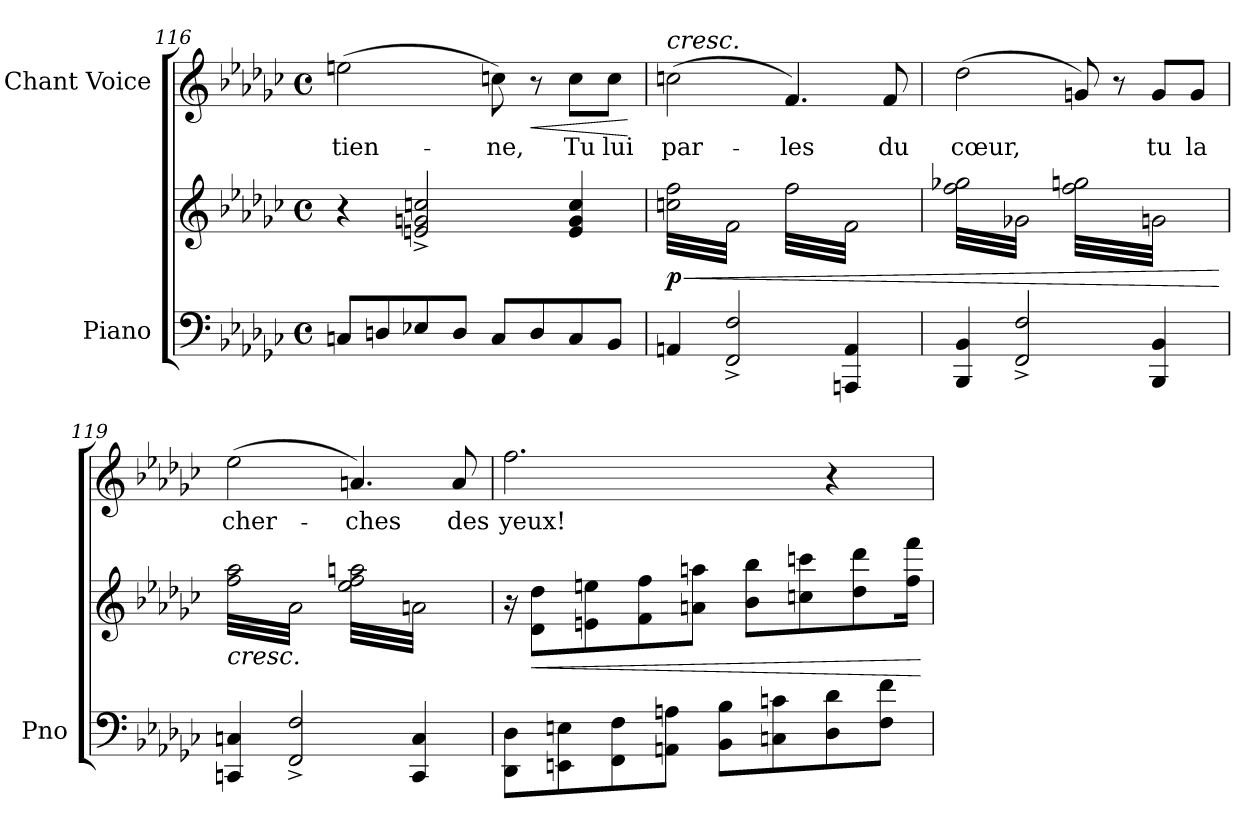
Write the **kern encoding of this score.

**kern	**kern	**dynam	**kern	**text	**dynam
*part2	*part2	*part2	*part1	*part1	*part1
*staff3	*staff2	*staff2/3	*staff1	*staff1	*staff1
*I"Piano	*	*	*I"Chant Voice	*	*
*I'Pno	*	*	*	*	*
*clefF4	*clefG2	*	*clefG2	*	*
*k[b-e-a-d-g-c-]	*k[b-e-a-d-g-c-]	*	*k[b-e-a-d-g-c-]	*	*
*M4/4	*M4/4	*	*M4/4	*	*
*met(c)	*met(c)	*	*met(c)	*	*
=116	=116	=116	=116	=116	=116
!	!	!	!	!LO:LY:b	!
8Cn/L	4r	.	(>2een\	-tien-	.
8Dn/	.	.	.	.	.
8E-X/	2en/^ 2gn/^ 2ccn/^	.	.	.	.
8D/J	.	.	.	.	.
!	!	!	!	!LO:LY:b	!
8C/L	.	.	8ccn\)	-ne,	.
!	!	!	!	!	!LO:HP:b
8D/	.	.	8r	.	<
!	!	!	!	!LO:LY:b	!
8C/	4e/ 4g/ 4cc/	.	8cc\L	Tu	.
!	!	!	!	!LO:LY:b	!
8BB-/J	.	.	8cc\J	lui	.
.	.	.	.	.	[
=117	=117	=117	=117	=117	=117
!	!	!	!LO:TX:a:i:t=cresc.	!	!
!	!	!LO:HP:b	!	!LO:LY:b	!
!	!	!LO:DY:n=1:b	!	!	!
*	*tremolo	*	*	*	*
4AAn/	32ccn\ 32ff\LLL	< p	(>2ccn\	par-	.
.	32f\	.	.	.	.
.	32ccn\ 32ff\	.	.	.	.
.	32f\	.	.	.	.
.	32ccn\ 32ff\	.	.	.	.
.	32f\	.	.	.	.
.	32ccn\ 32ff\	.	.	.	.
.	32f\	.	.	.	.
2FF/^ 2F/^	32ccn\ 32ff\	.	.	.	.
.	32f\	.	.	.	.
.	32ccn\ 32ff\	.	.	.	.
.	32f\	.	.	.	.
.	32ccn\ 32ff\	.	.	.	.
.	32f\	.	.	.	.
.	32ccn\ 32ff\	.	.	.	.
.	32f\JJJ	.	.	.	.
!	!	!	!	!LO:LY:b	!
.	32ff\LLL	.	4.f/)	-les	.
.	32f\	.	.	.	.
.	32ff\	.	.	.	.
.	32f\	.	.	.	.
.	32ff\	.	.	.	.
.	32f\	.	.	.	.
.	32ff\	.	.	.	.
.	32f\	.	.	.	.
4AAAn/ 4AA/	32ff\	.	.	.	.
.	32f\	.	.	.	.
.	32ff\	.	.	.	.
.	32f\	.	.	.	.
!	!	!	!	!LO:LY:b	!
.	32ff\	.	8f/	du	.
.	32f\	.	.	.	.
.	32ff\	.	.	.	.
.	32f\JJJ	.	.	.	.
=118	=118	=118	=118	=118	=118
!	!	!	!	!LO:LY:b	!
4BBB-/ 4BB-/	32ff\ 32gg-X\LLL	.	(>2dd-\	cœur,	.
.	32g-X\	.	.	.	.
.	32ff\ 32gg-X\	.	.	.	.
.	32g-X\	.	.	.	.
.	32ff\ 32gg-X\	.	.	.	.
.	32g-X\	.	.	.	.
.	32ff\ 32gg-X\	.	.	.	.
.	32g-X\	.	.	.	.
2FF/^ 2F/^	32ff\ 32gg-X\	.	.	.	.
.	32g-X\	.	.	.	.
.	32ff\ 32gg-X\	.	.	.	.
.	32g-X\	.	.	.	.
.	32ff\ 32gg-X\	.	.	.	.
.	32g-X\	.	.	.	.
.	32ff\ 32gg-X\	.	.	.	.
.	32g-X\JJJ	.	.	.	.
.	32ff\ 32ggn\LLL	.	8gn/)	.	.
.	32gn\	.	.	.	.
.	32ff\ 32ggn\	.	.	.	.
.	32gn\	.	.	.	.
.	32ff\ 32ggn\	.	8r	.	.
.	32gn\	.	.	.	.
.	32ff\ 32ggn\	.	.	.	.
.	32gn\	.	.	.	.
!	!	!	!	!LO:LY:b	!
4BBB-/ 4BB-/	32ff\ 32ggn\	.	8g/L	tu	.
.	32gn\	.	.	.	.
.	32ff\ 32ggn\	.	.	.	.
.	32gn\	.	.	.	.
!	!	!	!	!LO:LY:b	!
.	32ff\ 32ggn\	.	8g/J	la	.
.	32gn\	.	.	.	.
.	32ff\ 32ggn\	.	.	.	.
.	32gn\JJJ	.	.	.	.
.	.	[	.	.	.
!!LO:LB:g=z
=119	=119	=119	=119	=119	=119
!	!LO:TX:b:i:t=cresc.	!	!	!	!
!	!	!	!	!LO:LY:b	!
4CCn/ 4Cn/	32ff\ 32aa-\LLL	.	(>2ee-\	cher-	.
.	32a-\	.	.	.	.
.	32ff\ 32aa-\	.	.	.	.
.	32a-\	.	.	.	.
.	32ff\ 32aa-\	.	.	.	.
.	32a-\	.	.	.	.
.	32ff\ 32aa-\	.	.	.	.
.	32a-\	.	.	.	.
2FF/^ 2F/^	32ff\ 32aa-\	.	.	.	.
.	32a-\	.	.	.	.
.	32ff\ 32aa-\	.	.	.	.
.	32a-\	.	.	.	.
.	32ff\ 32aa-\	.	.	.	.
.	32a-\	.	.	.	.
.	32ff\ 32aa-\	.	.	.	.
.	32a-\JJJ	.	.	.	.
!	!	!	!	!LO:LY:b	!
.	32ee-\ 32ff\ 32aan\LLL	.	4.an/)	-ches	.
.	32an\	.	.	.	.
.	32ee-\ 32ff\ 32aan\	.	.	.	.
.	32an\	.	.	.	.
.	32ee-\ 32ff\ 32aan\	.	.	.	.
.	32an\	.	.	.	.
.	32ee-\ 32ff\ 32aan\	.	.	.	.
.	32an\	.	.	.	.
4CC/ 4C/	32ee-\ 32ff\ 32aan\	.	.	.	.
.	32an\	.	.	.	.
.	32ee-\ 32ff\ 32aan\	.	.	.	.
.	32an\	.	.	.	.
!	!	!	!	!LO:LY:b	!
.	32ee-\ 32ff\ 32aan\	.	8a/	des	.
.	32an\	.	.	.	.
.	32ee-\ 32ff\ 32aan\	.	.	.	.
.	32an\JJJ	.	.	.	.
*	*Xtremolo	*	*	*	*
=120	=120	=120	=120	=120	=120
!	!	!	!	!LO:LY:b	!
8DD-\ 8D-\L	16r	.	2.ff\	yeux!	.
.	.	.	.	.	.
!	!	!LO:HP:b	!	!	!
.	8d-\ 8dd-\L	<	.	.	.
.	.	.	.	.	.
8EEn\ 8En\	.	.	.	.	.
.	.	.	.	.	.
.	8en\ 8een\	.	.	.	.
.	.	.	.	.	.
8FF\ 8F\	.	.	.	.	.
.	8f\ 8ff\	.	.	.	.
8AAn\ 8An\J	.	.	.	.	.
.	8an\ 8aan\J	.	.	.	.
8BB-\ 8B-\L	.	.	.	.	.
.	8b-\ 8bb-\L	.	.	.	.
8Cn\ 8cn\	.	.	.	.	.
.	8ccn\ 8cccn\	.	.	.	.
8D-\ 8d-\	.	.	4r	.	.
.	8dd-\ 8ddd-\	.	.	.	.
8F\ 8f\J	.	.	.	.	.
.	16ff\ 16fff\Jk	.	.	.	.
.	.	[	.	.	.
=	=	=	=	=	=
*-	*-	*-	*-	*-	*-
